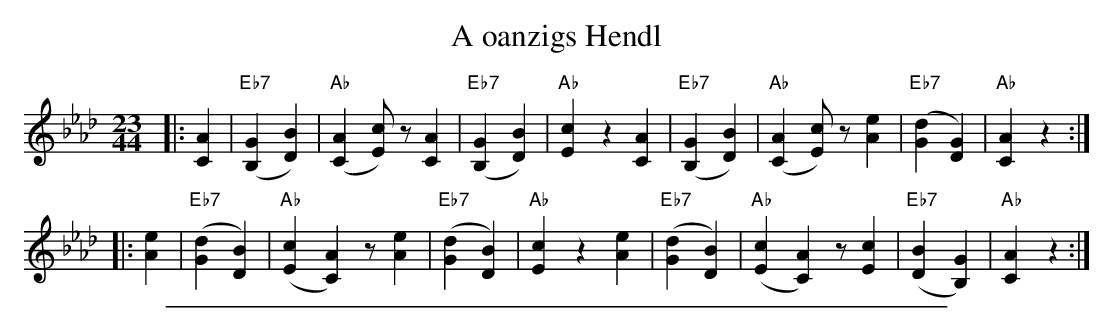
X:1
T: A oanzigs Hendl
M: 23/44
L: 1/8
K: Ab
|: [C2A2] \
| "Eb7"([B,2G2][D2B2]) | "Ab"([C2A2] [Ec])z [C2A2] \
| "Eb7"([B,2G2][D2B2]) | "Ab"[c2E2] z2 [A2C2] \
| "Eb7"([B,2G2][D2B2]) | "Ab"([C2A2] [Ec])z [e2A2] \
| "Eb7"([G2d2][D2G2]) | "Ab"[A2C2] z2 :|
|: [e2A2] \
| "Eb7"([G2d2][D2B2]) | "Ab"([E2c2] [C2A2])z [e2A2] \
| "Eb7"([G2d2][D2B2]) | "Ab"[E2c2] z2 [e2A2] \
| "Eb7"([G2d2][D2B2]) | "Ab"([E2c2] [C2A2])z [E2c2] \
| "Eb7"([D2B2][B,2G2]) | "Ab"[A2C2] z2 :|
